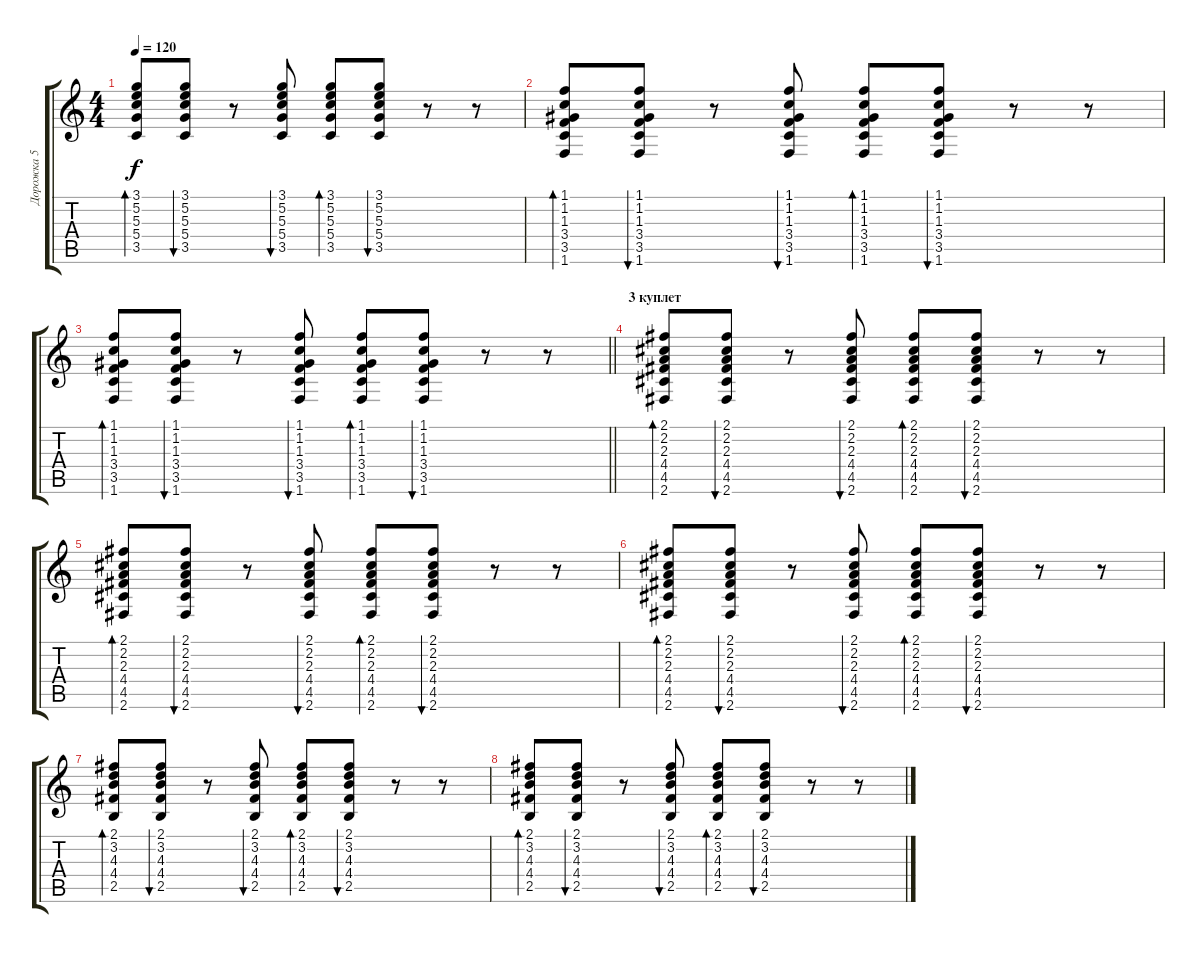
\track ("Дорожка 5" "Дорожка 5") {instrument electricguitarclean}
\staff {score tabs}
\tuning (E4 B3 G3 D3 A2 E2) {hide}
\ts (4 4)
\tempo 120
\clef g2
\ks c
(3.1 5.2 5.3 5.4 3.5).8{bd 60 dy f} (3.1 5.2 5.3 5.4 3.5).8{bu 60} r.8 (3.1 5.2 5.3 5.4 3.5).8{bu 60} (3.1 5.2 5.3 5.4 3.5).8{bd 60} (3.1 5.2 5.3 5.4 3.5).8{bu 60} r.8 r.8 |
(1.1 1.2 1.3 3.4 3.5 1.6).8{bd 60} (1.1 1.2 1.3 3.4 3.5 1.6).8{bu 60} r.8 (1.1 1.2 1.3 3.4 3.5 1.6).8{bu 60} (1.1 1.2 1.3 3.4 3.5 1.6).8{bd 60} (1.1 1.2 1.3 3.4 3.5 1.6).8{bu 60} r.8 r.8 |
\barLineRight lightlight
(1.1 1.2 1.3 3.4 3.5 1.6).8{bd 60} (1.1 1.2 1.3 3.4 3.5 1.6).8{bu 60} r.8 (1.1 1.2 1.3 3.4 3.5 1.6).8{bu 60} (1.1 1.2 1.3 3.4 3.5 1.6).8{bd 60} (1.1 1.2 1.3 3.4 3.5 1.6).8{bu 60} r.8 r.8 |
\section ("" "3 куплет")
(2.1 2.2 2.3 4.4 4.5 2.6).8{bd 60} (2.1 2.2 2.3 4.4 4.5 2.6).8{bu 60} r.8 (2.1 2.2 2.3 4.4 4.5 2.6).8{bu 60} (2.1 2.2 2.3 4.4 4.5 2.6).8{bd 60} (2.1 2.2 2.3 4.4 4.5 2.6).8{bu 60} r.8 r.8 |
(2.1 2.2 2.3 4.4 4.5 2.6).8{bd 60} (2.1 2.2 2.3 4.4 4.5 2.6).8{bu 60} r.8 (2.1 2.2 2.3 4.4 4.5 2.6).8{bu 60} (2.1 2.2 2.3 4.4 4.5 2.6).8{bd 60} (2.1 2.2 2.3 4.4 4.5 2.6).8{bu 60} r.8 r.8 |
(2.1 2.2 2.3 4.4 4.5 2.6).8{bd 60} (2.1 2.2 2.3 4.4 4.5 2.6).8{bu 60} r.8 (2.1 2.2 2.3 4.4 4.5 2.6).8{bu 60} (2.1 2.2 2.3 4.4 4.5 2.6).8{bd 60} (2.1 2.2 2.3 4.4 4.5 2.6).8{bu 60} r.8 r.8 |
(2.1 3.2 4.3 4.4 2.5).8{bd 60} (2.1 3.2 4.3 4.4 2.5).8{bu 60} r.8 (2.1 3.2 4.3 4.4 2.5).8{bu 60} (2.1 3.2 4.3 4.4 2.5).8{bd 60} (2.1 3.2 4.3 4.4 2.5).8{bu 60} r.8 r.8 |
(2.1 3.2 4.3 4.4 2.5).8{bd 60} (2.1 3.2 4.3 4.4 2.5).8{bu 60} r.8 (2.1 3.2 4.3 4.4 2.5).8{bu 60} (2.1 3.2 4.3 4.4 2.5).8{bd 60} (2.1 3.2 4.3 4.4 2.5).8{bu 60} r.8 r.8
